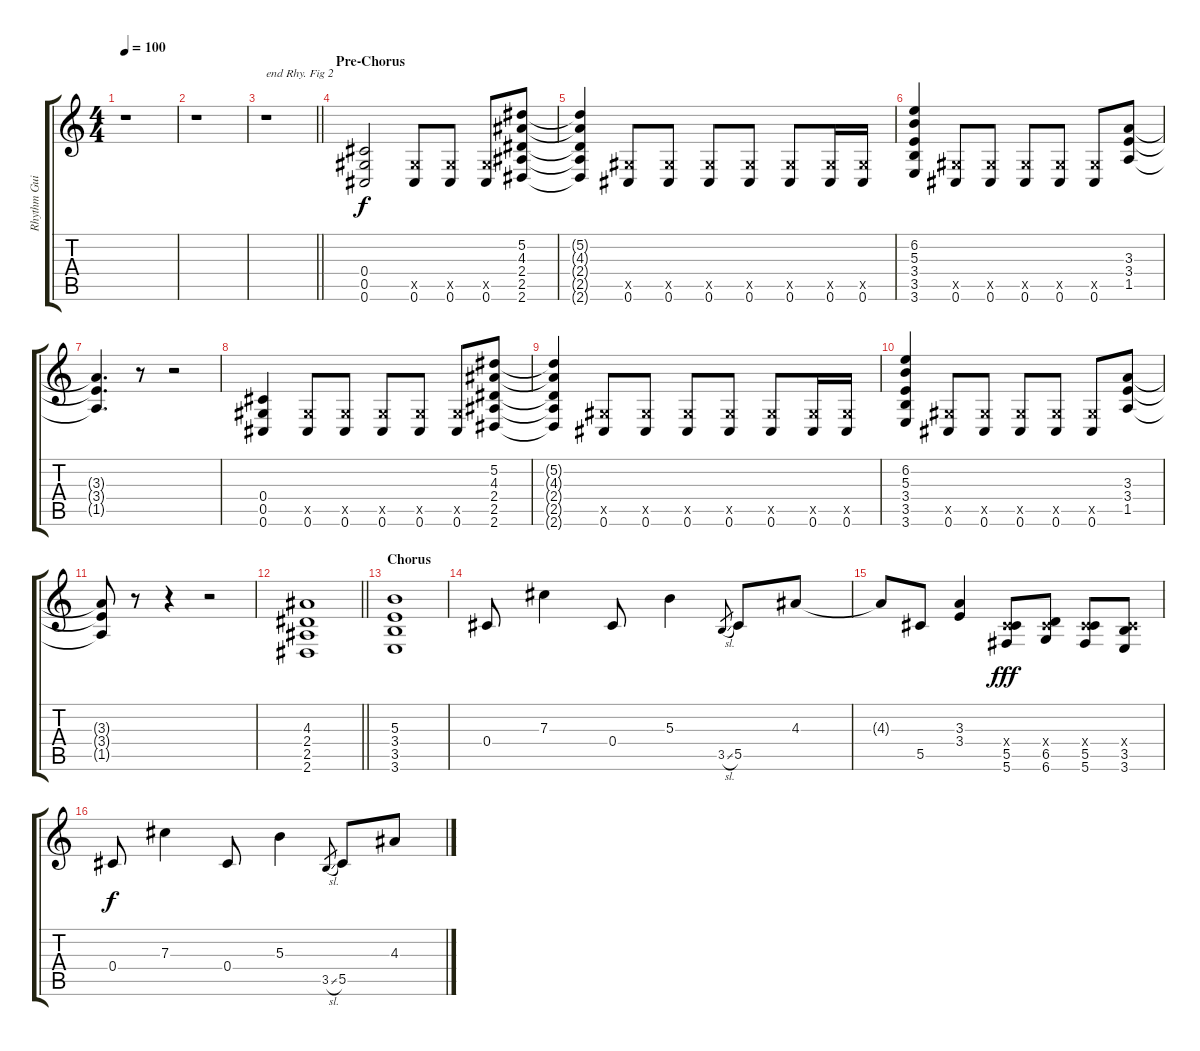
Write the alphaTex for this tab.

\track ("Rhythm Guitar 1" "Rhythm Gui") {instrument overdrivenguitar}
\staff {score tabs}
\tuning (Eb4 Bb3 Gb3 Db3 Ab2 Db2) {hide}
\ts (4 4)
\tempo 100
\clef g2
\ks c
r.1{dy ff} |
r.1 |
\barLineRight lightlight
r.1{txt "end Rhy. Fig 2"} |
\section ("" "Pre-Chorus")
(0.4 0.5 0.6).2{dy f} (0.5{x} 0.6).8 (0.5{x} 0.6).8 (0.5{x} 0.6).8 (5.2 4.3 2.4 2.5 2.6).8 |
(5.2{t} 4.3{t} 2.4{t} 2.5{t} 2.6{t}).4 (0.5{x} 0.6).8 (0.5{x} 0.6).8 (0.5{x} 0.6).8 (0.5{x} 0.6).8 (0.5{x} 0.6).8 (0.5{x} 0.6).16 (0.5{x} 0.6).16 |
(6.2 5.3 3.4 3.5 3.6).4 (0.5{x} 0.6).8 (0.5{x} 0.6).8 (0.5{x} 0.6).8 (0.5{x} 0.6).8 (0.5{x} 0.6).8 (3.3 3.4 1.5).8 |
(3.3{t} 3.4{t} 1.5{t}).4{d} r.8 r.2 |
(0.4 0.5 0.6).4 (0.5{x} 0.6).8 (0.5{x} 0.6).8 (0.5{x} 0.6).8 (0.5{x} 0.6).8 (0.5{x} 0.6).8 (5.2 4.3 2.4 2.5 2.6).8 |
(5.2{t} 4.3{t} 2.4{t} 2.5{t} 2.6{t}).4 (0.5{x} 0.6).8 (0.5{x} 0.6).8 (0.5{x} 0.6).8 (0.5{x} 0.6).8 (0.5{x} 0.6).8 (0.5{x} 0.6).16 (0.5{x} 0.6).16 |
(6.2 5.3 3.4 3.5 3.6).4 (0.5{x} 0.6).8 (0.5{x} 0.6).8 (0.5{x} 0.6).8 (0.5{x} 0.6).8 (0.5{x} 0.6).8 (3.3 3.4 1.5).8 |
(3.3{t} 3.4{t} 1.5{t}).8 r.8 r.4 r.2 |
\barLineRight lightlight
(4.3 2.4 2.5 2.6).1 |
\section ("" "Chorus")
(5.3 3.4 3.5 3.6).1 |
0.4.8 7.3.4 0.4.8 5.3.4 3.5{sl}.8{gr} 5.5.8 4.3.8 |
4.3{t}.8 5.5.8 (3.3 3.4).4 (0.4{x} 5.5 5.6).8{dy fff} (0.4{x} 6.5 6.6).8 (0.4{x} 5.5 5.6).8 (0.4{x} 3.5 3.6).8 |
0.4.8{dy f} 7.3.4 0.4.8 5.3.4 3.5{sl}.8{gr} 5.5.8 4.3.8
